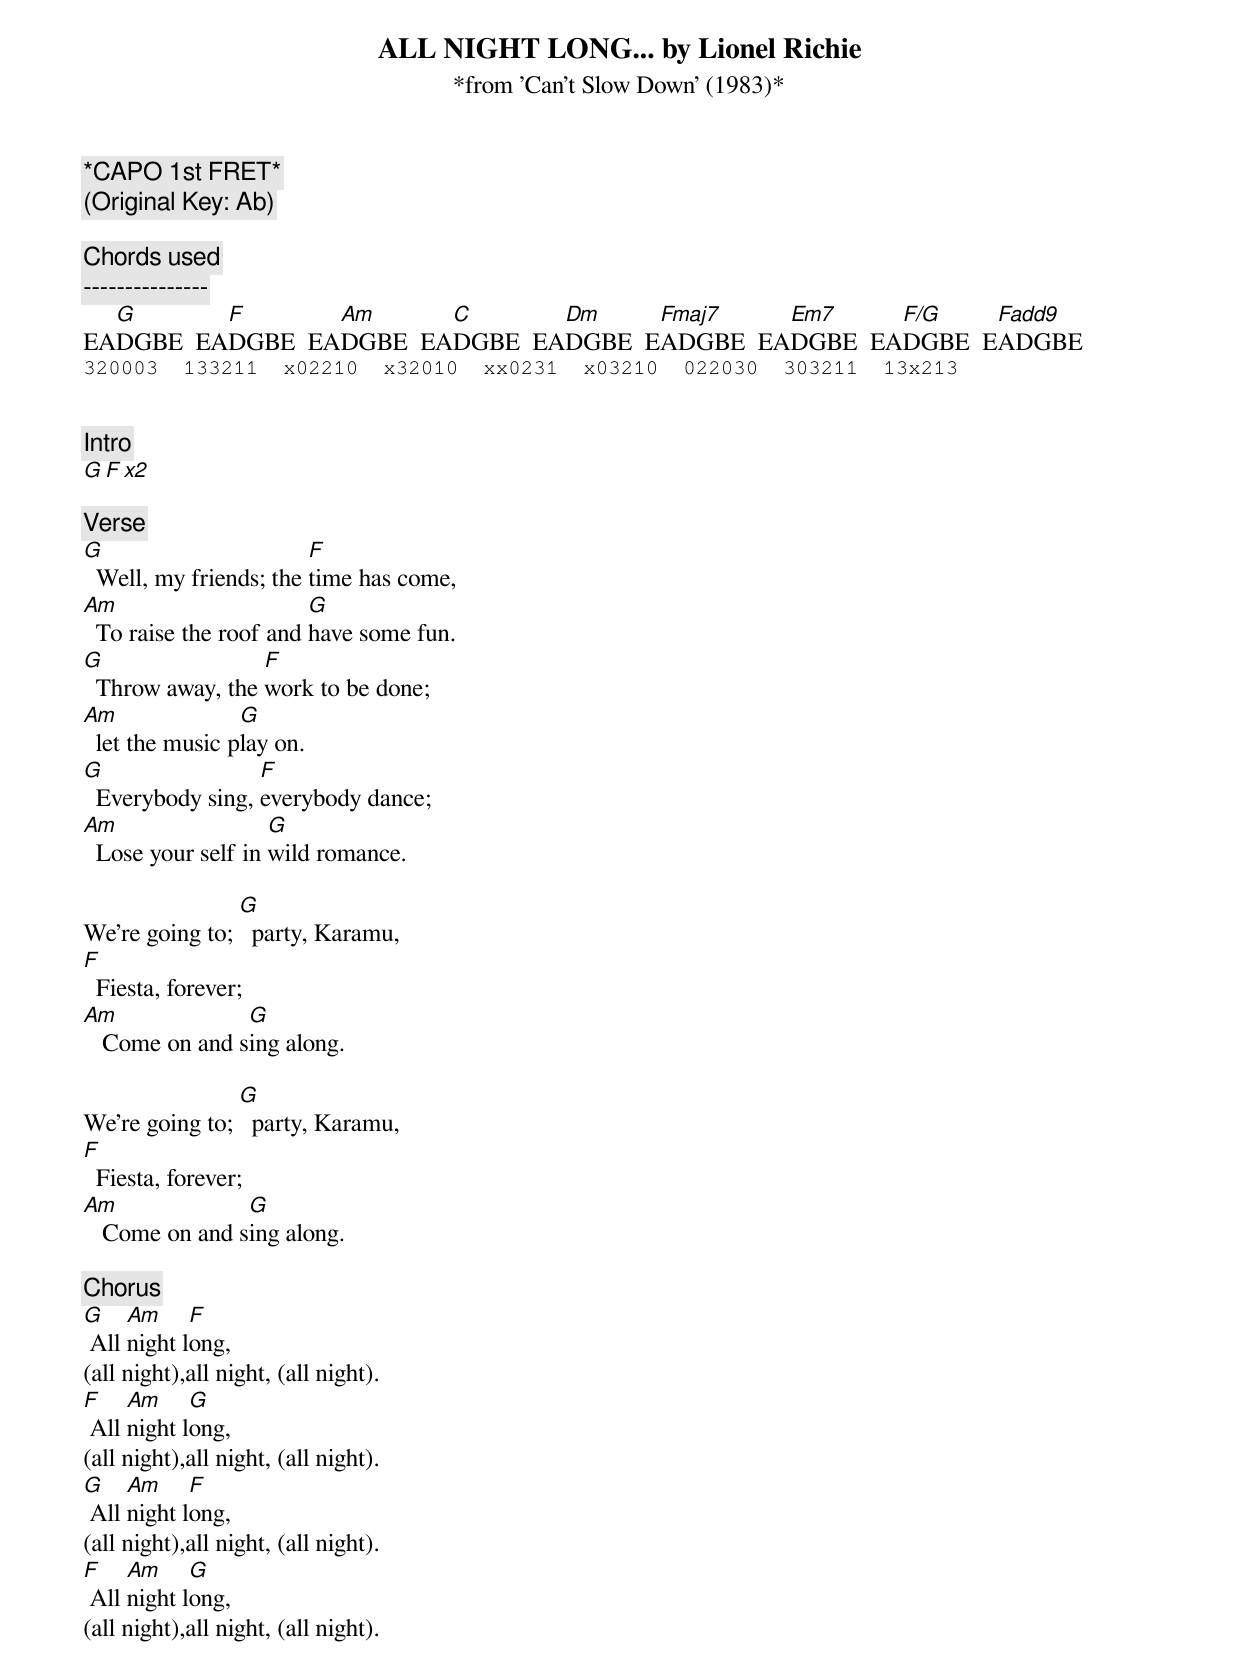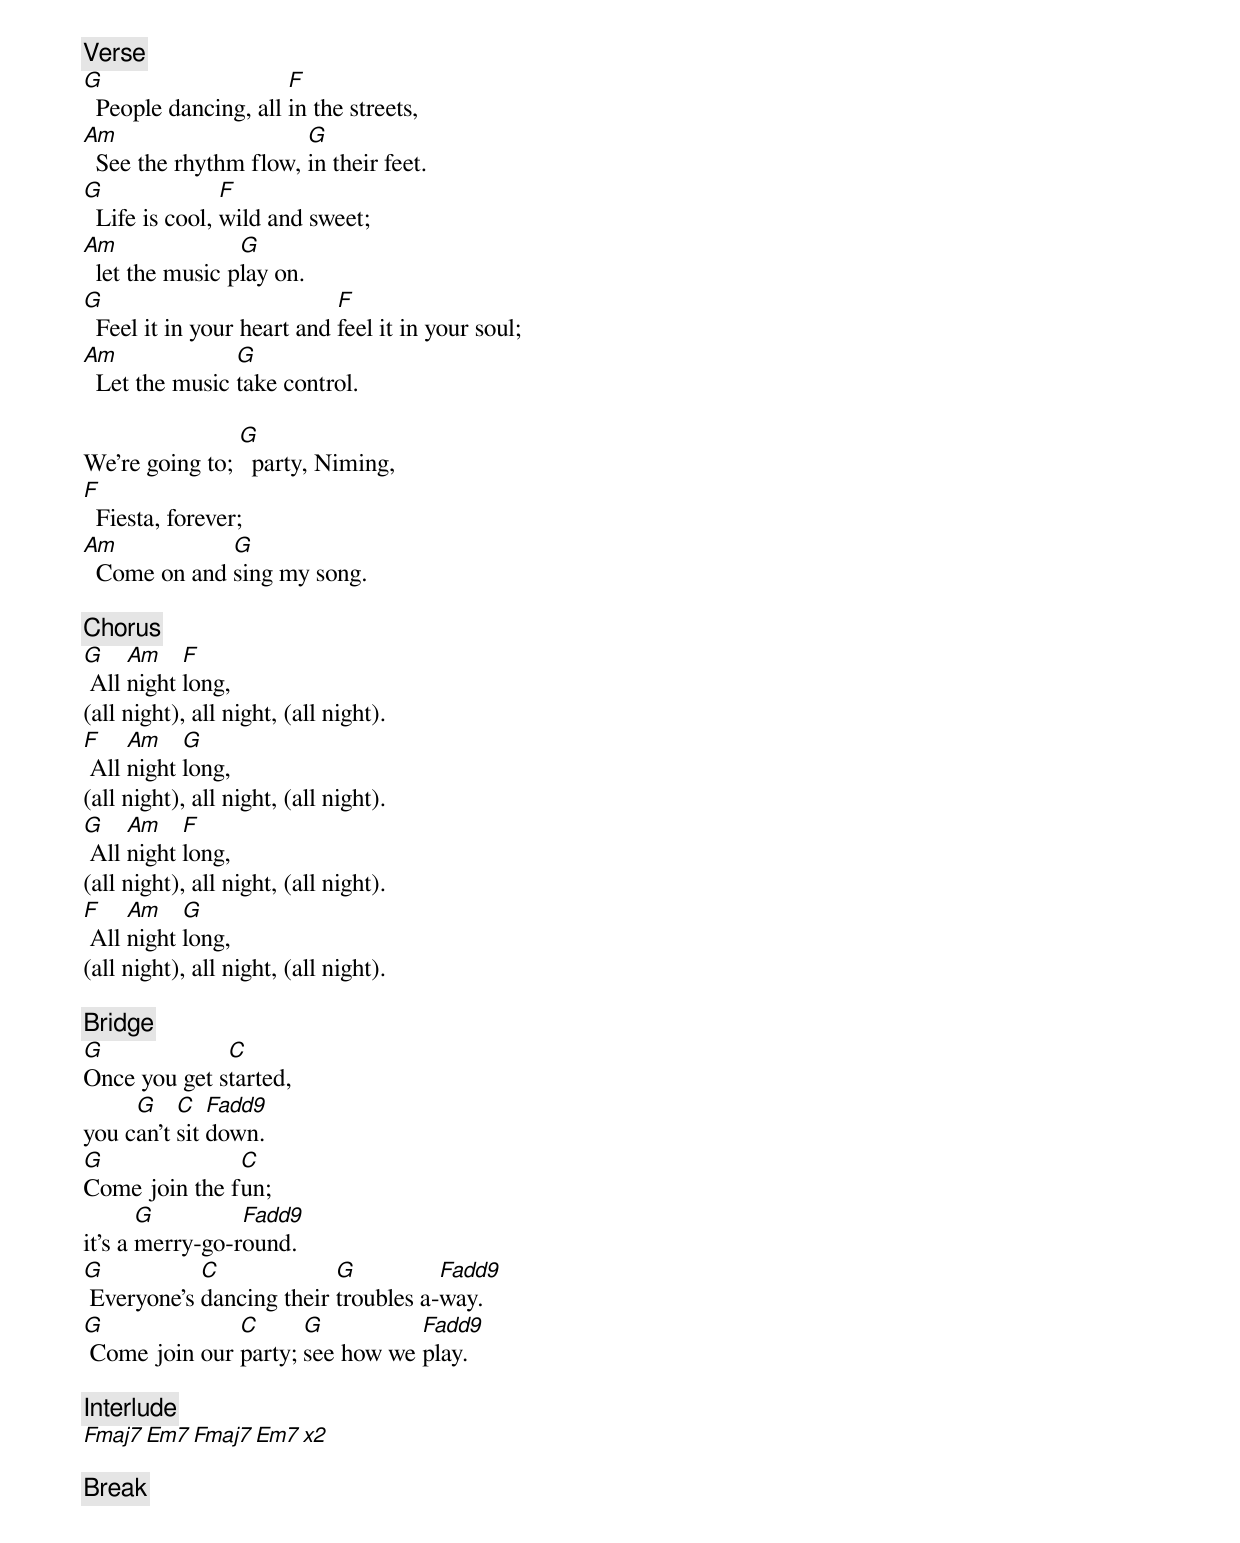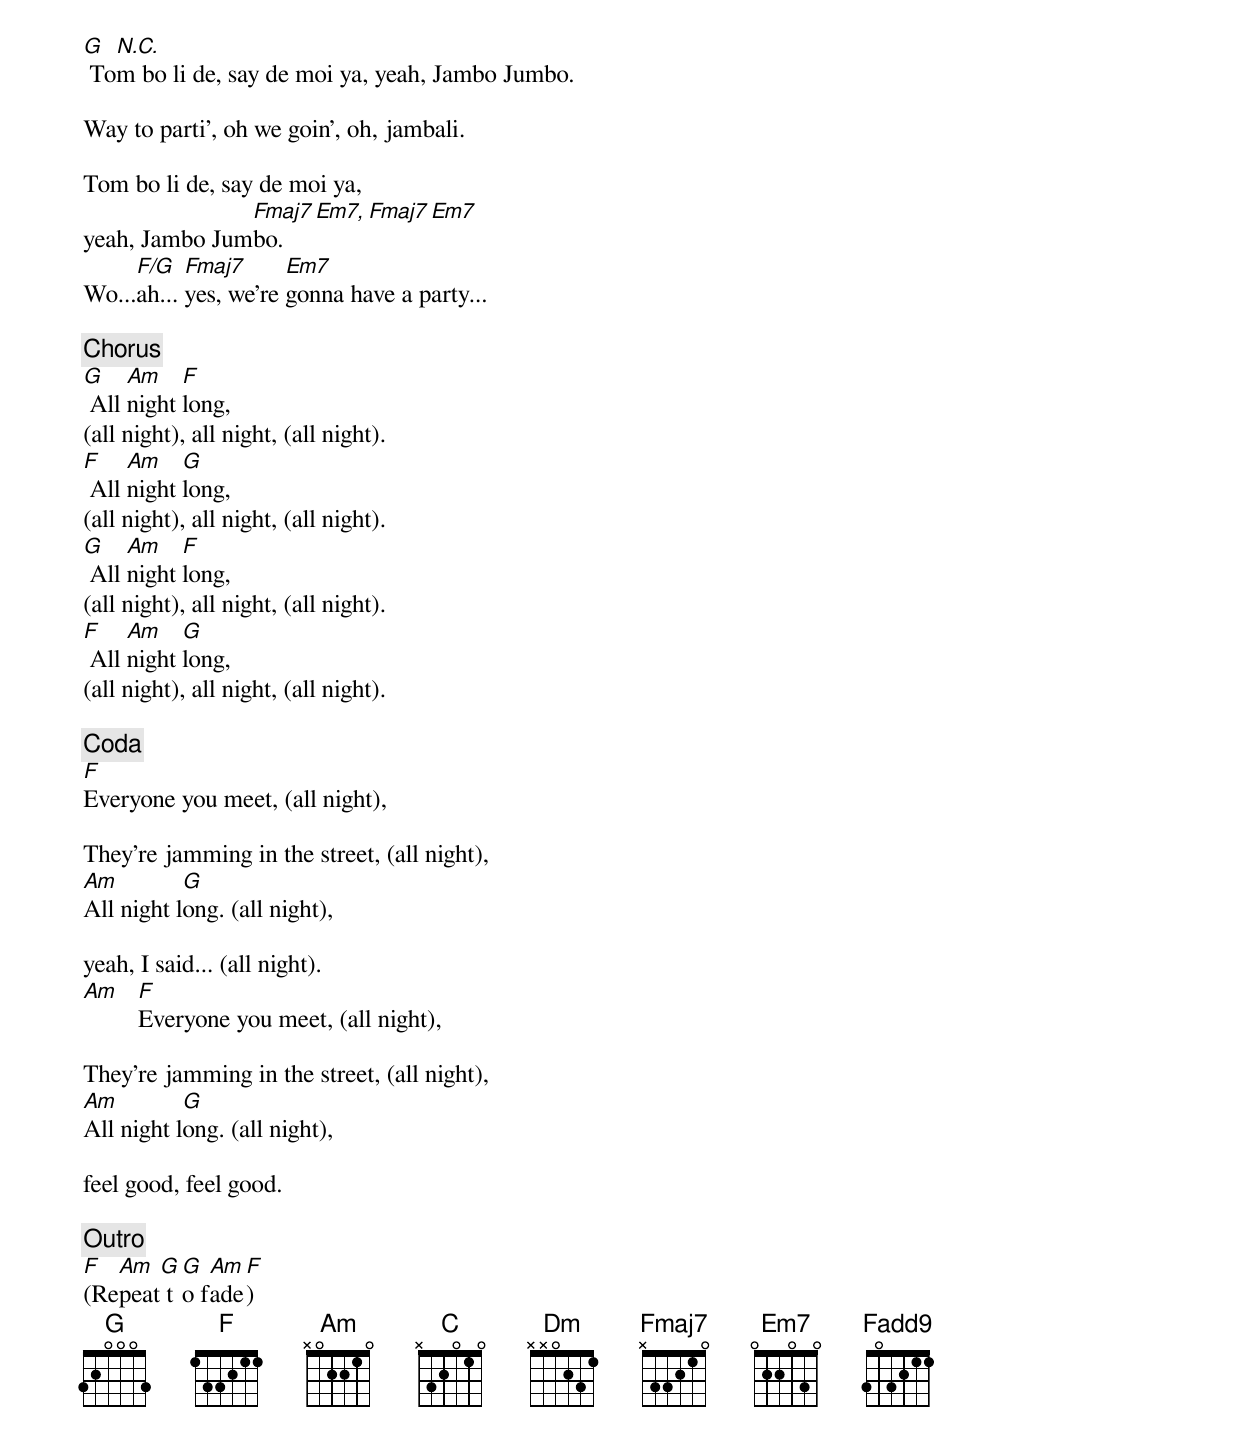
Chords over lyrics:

ALL NIGHT LONG... by Lionel Richie
*from 'Can't Slow Down' (1983)*
*CAPO 1st FRET*
(Original Key: Ab)

[Chords used]
---------------
  G       F       Am      C       Dm     Fmaj7    Em7     F/G    Fadd9
EADGBE  EADGBE  EADGBE  EADGBE  EADGBE  EADGBE  EADGBE  EADGBE  EADGBE
320003  133211  x02210  x32010  xx0231  x03210  022030  303211  13x213


[Intro]
G  F  x2

[Verse]
G                       F
  Well, my friends; the time has come,
Am                      G
  To raise the roof and have some fun.
G                 F
  Throw away, the work to be done;
Am               G
  let the music play on.
G                 F
  Everybody sing, everybody dance;
Am                  G
  Lose your self in wild romance.

                G
We're going to;   party, Karamu,
F
  Fiesta, forever;
Am              G
   Come on and sing along.

                G
We're going to;   party, Karamu,
F
  Fiesta, forever;
Am              G
   Come on and sing along.

[Chorus]
G    Am     F
 All night long,
(all night),all night, (all night).
F    Am     G
 All night long,
(all night),all night, (all night).
G    Am     F
 All night long,
(all night),all night, (all night).
F    Am     G
 All night long,
(all night),all night, (all night).

[Verse]
G                     F
  People dancing, all in the streets,
Am                     G
  See the rhythm flow, in their feet.
G               F
  Life is cool, wild and sweet;
Am               G
  let the music play on.
G                           F
  Feel it in your heart and feel it in your soul;
Am              G
  Let the music take control.

                G
We're going to;   party, Niming,
F
  Fiesta, forever;
Am            G
  Come on and sing my song.

[Chorus]
G    Am    F
 All night long,
(all night), all night, (all night).
F    Am    G
 All night long,
(all night), all night, (all night).
G    Am    F
 All night long,
(all night), all night, (all night).
F    Am    G
 All night long,
(all night), all night, (all night).

[Bridge]
G             C
Once you get started,
     G    C   Fadd9
you can't sit down.
G              C
Come join the fun;
       G         Fadd9
it's a merry-go-round.
G           C             G          Fadd9
 Everyone's dancing their troubles a-way.
G              C      G          Fadd9
 Come join our party; see how we play.

[Interlude]
Fmaj7  Em7  Fmaj7  Em7  x2

[Break]
G  N.C.
 Tom bo li de, say de moi ya, yeah, Jambo Jumbo.

Way to parti', oh we goin', oh, jambali.

Tom bo li de, say de moi ya,
               Fmaj7  Em7, Fmaj7  Em7
yeah, Jambo Jumbo.
     F/G   Fmaj7      Em7
Wo...ah... yes, we're gonna have a party...

[Chorus]
G    Am    F
 All night long,
(all night), all night, (all night).
F    Am    G
 All night long,
(all night), all night, (all night).
G    Am    F
 All night long,
(all night), all night, (all night).
F    Am    G
 All night long,
(all night), all night, (all night).

[Coda]
F
Everyone you meet, (all night),

They're jamming in the street, (all night),
Am         G
All night long. (all night),

yeah, I said... (all night).
Am F
   Everyone you meet, (all night),

They're jamming in the street, (all night),
Am         G
All night long. (all night),

feel good, feel good.

[Outro]
F  Am  G G  Am F
(Repeat to fade)
